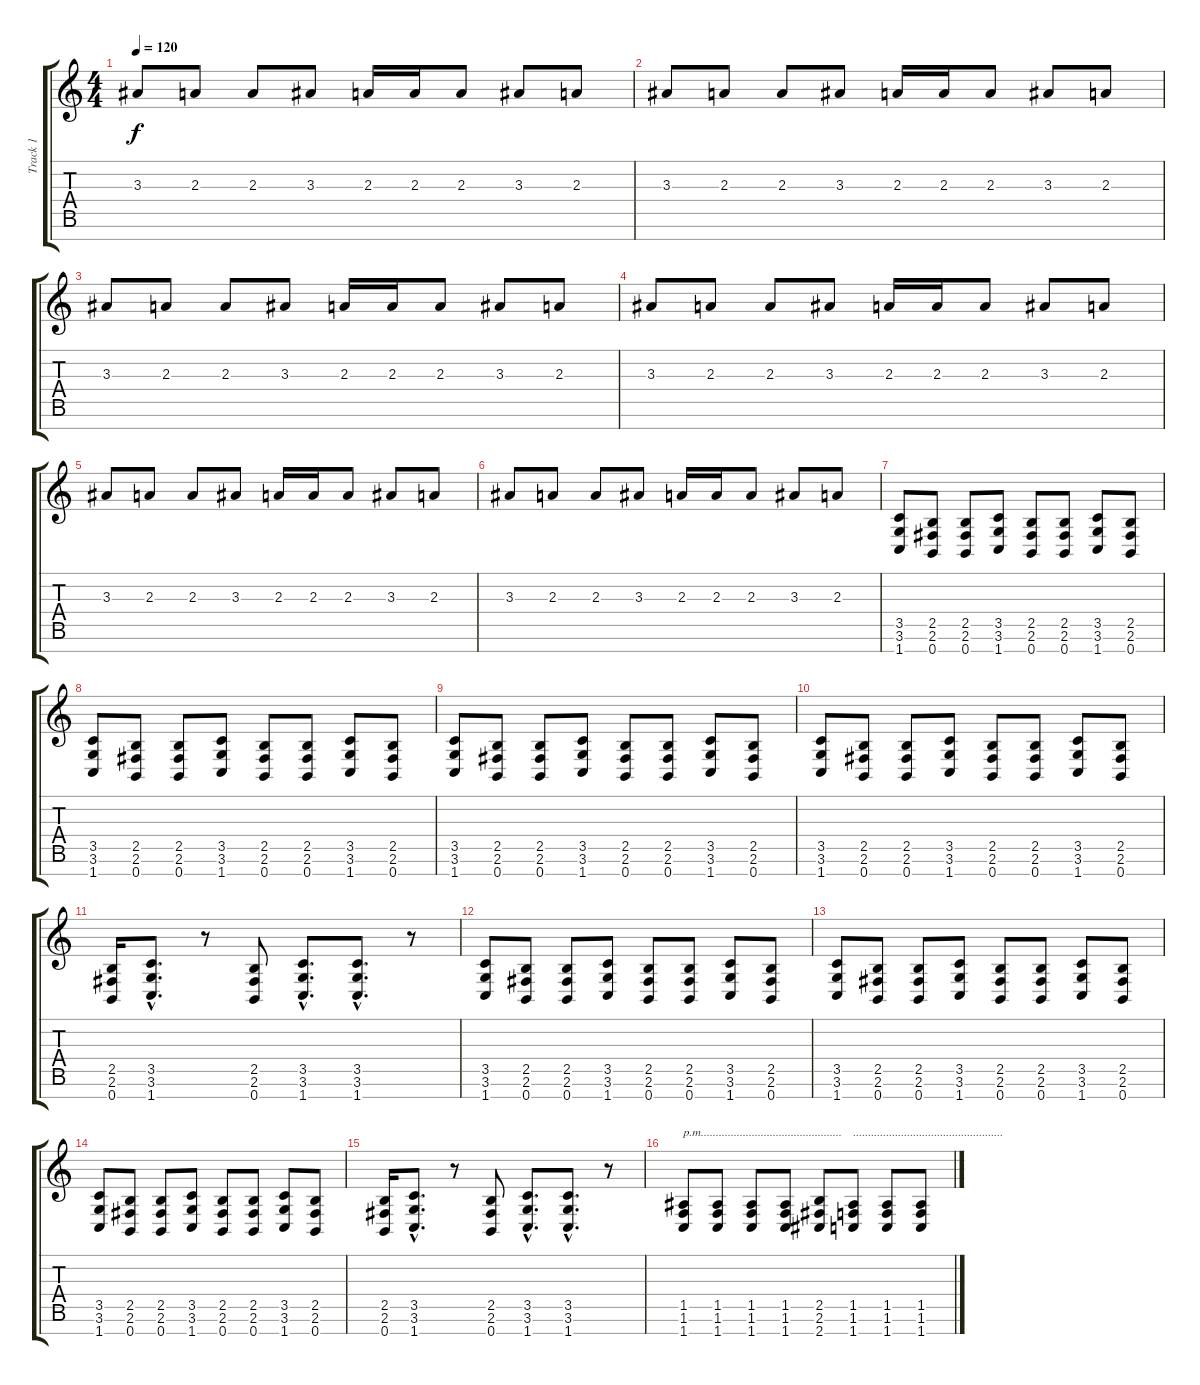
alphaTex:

\track ("Track 1" "Track 1") {instrument overdrivenguitar}
\staff {score tabs}
\tuning (E4 B3 G3 D3 A2 E2 B1) {hide}
\ts (4 4)
\tempo 120
\clef g2
\ks c
3.3.8{dy f instrument overdrivenguitar} 2.3.8 2.3.8 3.3.8 2.3.16 2.3.16 2.3.8 3.3.8 2.3.8 |
3.3.8 2.3.8 2.3.8 3.3.8 2.3.16 2.3.16 2.3.8 3.3.8 2.3.8 |
3.3.8 2.3.8 2.3.8 3.3.8 2.3.16 2.3.16 2.3.8 3.3.8 2.3.8 |
3.3.8 2.3.8 2.3.8 3.3.8 2.3.16 2.3.16 2.3.8 3.3.8 2.3.8 |
3.3.8 2.3.8 2.3.8 3.3.8 2.3.16 2.3.16 2.3.8 3.3.8 2.3.8 |
3.3.8 2.3.8 2.3.8 3.3.8 2.3.16 2.3.16 2.3.8 3.3.8 2.3.8 |
(3.5 3.6 1.7).8 (2.5 2.6 0.7).8 (2.5 2.6 0.7).8 (3.5 3.6 1.7).8 (2.5 2.6 0.7).8 (2.5 2.6 0.7).8 (3.5 3.6 1.7).8 (2.5 2.6 0.7).8 |
(3.5 3.6 1.7).8 (2.5 2.6 0.7).8 (2.5 2.6 0.7).8 (3.5 3.6 1.7).8 (2.5 2.6 0.7).8 (2.5 2.6 0.7).8 (3.5 3.6 1.7).8 (2.5 2.6 0.7).8 |
(3.5 3.6 1.7).8 (2.5 2.6 0.7).8 (2.5 2.6 0.7).8 (3.5 3.6 1.7).8 (2.5 2.6 0.7).8 (2.5 2.6 0.7).8 (3.5 3.6 1.7).8 (2.5 2.6 0.7).8 |
(3.5 3.6 1.7).8 (2.5 2.6 0.7).8 (2.5 2.6 0.7).8 (3.5 3.6 1.7).8 (2.5 2.6 0.7).8 (2.5 2.6 0.7).8 (3.5 3.6 1.7).8 (2.5 2.6 0.7).8 |
(2.5 2.6 0.7).16 (3.5{hac} 3.6{hac} 1.7{hac}).8{d} r.8 (2.5 2.6 0.7).8 (3.5{hac} 3.6{hac} 1.7{hac}).8{d} (3.5{hac} 3.6{hac} 1.7{hac}).8{d} r.8 |
(3.5 3.6 1.7).8 (2.5 2.6 0.7).8 (2.5 2.6 0.7).8 (3.5 3.6 1.7).8 (2.5 2.6 0.7).8 (2.5 2.6 0.7).8 (3.5 3.6 1.7).8 (2.5 2.6 0.7).8 |
(3.5 3.6 1.7).8 (2.5 2.6 0.7).8 (2.5 2.6 0.7).8 (3.5 3.6 1.7).8 (2.5 2.6 0.7).8 (2.5 2.6 0.7).8 (3.5 3.6 1.7).8 (2.5 2.6 0.7).8 |
(3.5 3.6 1.7).8 (2.5 2.6 0.7).8 (2.5 2.6 0.7).8 (3.5 3.6 1.7).8 (2.5 2.6 0.7).8 (2.5 2.6 0.7).8 (3.5 3.6 1.7).8 (2.5 2.6 0.7).8 |
(2.5 2.6 0.7).16 (3.5{hac} 3.6{hac} 1.7{hac}).8{d} r.8 (2.5 2.6 0.7).8 (3.5{hac} 3.6{hac} 1.7{hac}).8{d} (3.5{hac} 3.6{hac} 1.7{hac}).8{d} r.8 |
(1.5 1.6 1.7).8{txt "p.m..............................................." instrument electricguitarmuted} (1.5 1.6 1.7).8 (1.5 1.6 1.7).8 (1.5 1.6 1.7).8 (2.5 2.6 2.7).8 (1.5 1.6 1.7).8{txt ".................................................."} (1.5 1.6 1.7).8 (1.5 1.6 1.7).8
